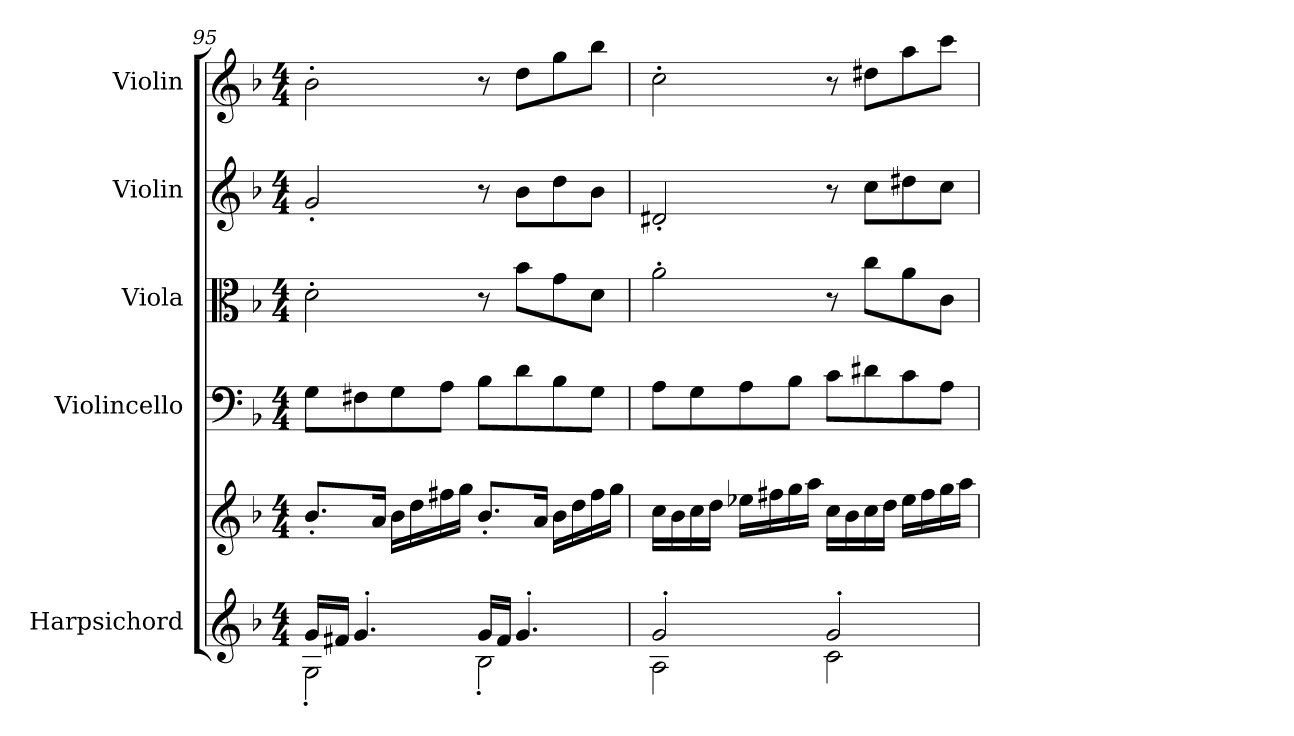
**kern	**kern	**kern	**kern	**kern	**kern
*part5	*part5	*part4	*part3	*part2	*part1
*staff6	*staff5	*staff4	*staff3	*staff2	*staff1
*I"Harpsichord	*	*I"Violincello	*I"Viola	*I"Violin	*I"Violin
*I'Hpschd	*	*I'Vc	*I'Vla	*I'Vln	*I'Vln
*clefG2	*clefG2	*clefF4	*clefC3	*clefG2	*clefG2
*k[b-]	*k[b-]	*k[b-]	*k[b-]	*k[b-]	*k[b-]
*M4/4	*M4/4	*M4/4	*M4/4	*M4/4	*M4/4
=95	=95	=95	=95	=95	=95
*^	*	*	*	*	*
16g/LL	2G'\	8.b-'/L	8G\L	2d'\	2g'/	2b-'\
16f#X/JJ	.	.	.	.	.	.
4.g'/	.	.	8F#X\	.	.	.
.	.	16a/Jk	.	.	.	.
.	.	16b-\LL	8G\	.	.	.
.	.	16dd\	.	.	.	.
.	.	16ff#X\	8A\J	.	.	.
.	.	16gg\JJ	.	.	.	.
16g/LL	2B-'\	8.b-'/L	8B-\L	8r	8r	8r
16f#/JJ	.	.	.	.	.	.
4.g'/	.	.	8d\	8b-\L	8b-\L	8dd\L
.	.	16a/Jk	.	.	.	.
.	.	16b-\LL	8B-\	8g\	8dd\	8gg\
.	.	16dd\	.	.	.	.
.	.	16ff#\	8G\J	8d\J	8b-\J	8bb-\J
.	.	16gg\JJ	.	.	.	.
!!LO:LB:g=z
=96	=96	=96	=96	=96	=96	=96
2g'/	2A\	16cc\LL	8A\L	2a'\	2d#X'/	2cc'\
.	.	16b-\	.	.	.	.
.	.	16cc\	8G\	.	.	.
.	.	16dd\JJ	.	.	.	.
.	.	16ee-X\LL	8A\	.	.	.
.	.	16ff#X\	.	.	.	.
.	.	16gg\	8B-\J	.	.	.
.	.	16aa\JJ	.	.	.	.
2g'/	2c\	16cc\LL	8c\L	8r	8r	8r
.	.	16b-\	.	.	.	.
.	.	16cc\	8d#X\	8cc\L	8cc\L	8dd#X\L
.	.	16dd\JJ	.	.	.	.
.	.	16ee-\LL	8c\	8a\	8dd#X\	8aa\
.	.	16ff#\	.	.	.	.
.	.	16gg\	8A\J	8c\J	8cc\J	8ccc\J
.	.	16aa\JJ	.	.	.	.
*v	*v	*	*	*	*	*
=	=	=	=	=	=
*-	*-	*-	*-	*-	*-
